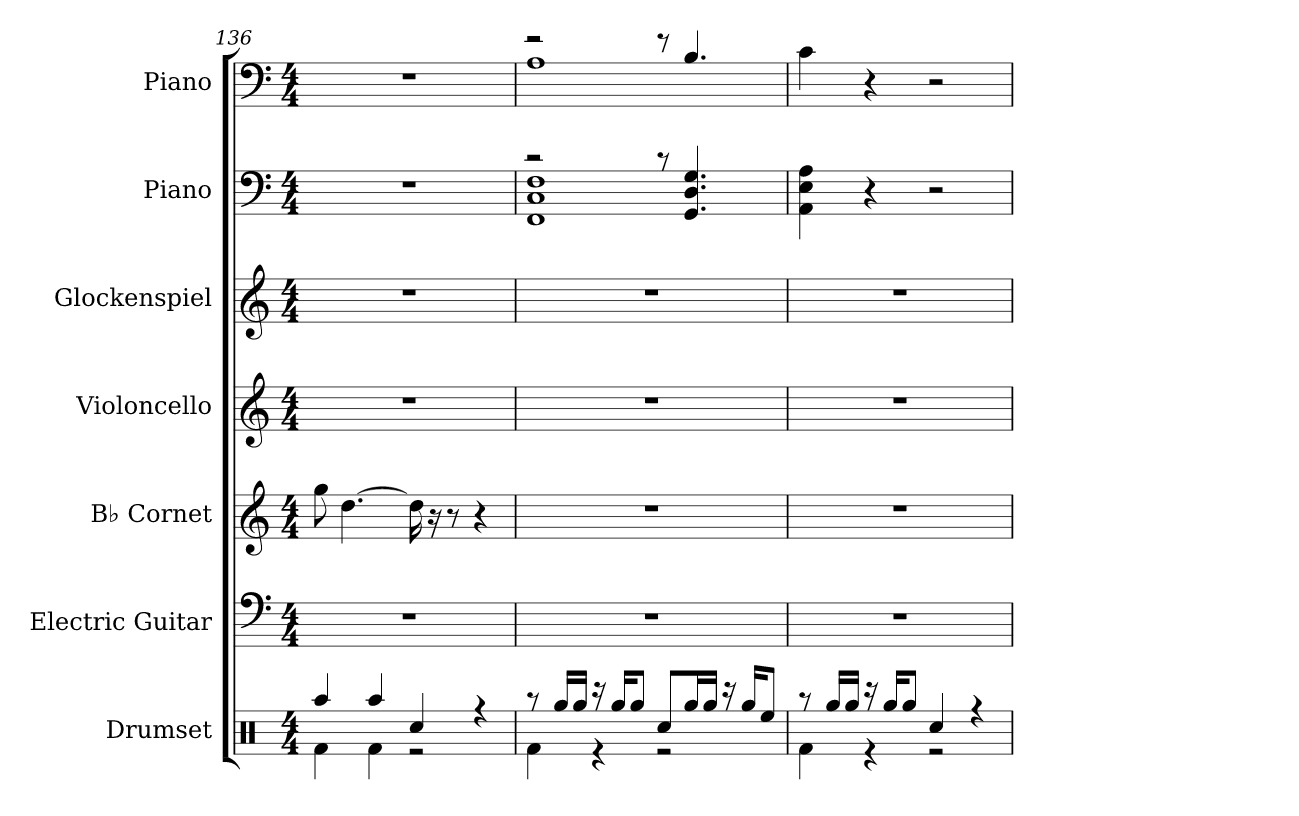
**kern	**kern	**kern	**kern	**kern	**kern	**kern
*part7	*part6	*part5	*part4	*part3	*part2	*part1
*staff7	*staff6	*staff5	*staff4	*staff3	*staff2	*staff1
*I"Drumset	*I"Electric Guitar	*I"B♭ Cornet	*I"Violoncello	*I"Glockenspiel	*I"Piano	*I"Piano
*I'Drs.	*I'El. Guit.	*I'B♭ Cnt.	*I'Vc.	*I'Glk.	*I'Pno.	*I'Pno.
*clefX	*clefF5	*clefG2	*clefG2	*clefG2	*clefF4	*clefF4
*	*	*ITrd1c2	*	*ITrd-14c-24	*	*
*k[]	*k[]	*k[b-e-]	*k[]	*k[]	*k[]	*k[]
*M4/4	*M4/4	*M4/4	*M4/4	*M4/4	*M4/4	*M4/4
=136	=136	=136	=136	=136	=136	=136
*^	*	*	*	*	*	*
4Raa/	4Rf\	1r	8ff\	1r	1r	1r	1r
.	.	.	[4.cc\	.	.	.	.
4Raa/	4Rf\	.	.	.	.	.	.
4Rcc/	2r	.	16cc\]	.	.	.	.
.	.	.	16r	.	.	.	.
.	.	.	8r	.	.	.	.
4r	.	.	4r	.	.	.	.
!!LO:PB:g=z
=137	=137	=137	=137	=137	=137	=137	=137
*	*	*	*	*	*	*^	*^
8r	4Rf\	1r	1r	1r	1r	2r	1FF 1C 1F	2r	1A
16Rgg/LL	.	.	.	.	.	.	.	.	.
16Rgg/JJ	.	.	.	.	.	.	.	.	.
16r	4r	.	.	.	.	.	.	.	.
16Rgg/KL	.	.	.	.	.	.	.	.	.
8Rgg/J	.	.	.	.	.	.	.	.	.
8Rcc/L	2r	.	.	.	.	8r	.	8r	.
16Rgg/L	.	.	.	.	.	4.GG/ 4.D/ 4.G/	.	4.B/	.
16Rgg/JJ	.	.	.	.	.	.	.	.	.
16r	.	.	.	.	.	.	.	.	.
16Rgg/KL	.	.	.	.	.	.	.	.	.
8Ree/J	.	.	.	.	.	.	.	.	.
*	*	*	*	*	*	*v	*v	*	*
*	*	*	*	*	*	*	*v	*v
=138	=138	=138	=138	=138	=138	=138	=138
8r	4Rf\	1r	1r	1r	1r	4AA\ 4E\ 4A\	4c\
16Rgg/LL	.	.	.	.	.	.	.
16Rgg/JJ	.	.	.	.	.	.	.
16r	4r	.	.	.	.	4r	4r
16Rgg/KL	.	.	.	.	.	.	.
8Rgg/J	.	.	.	.	.	.	.
4Rcc/	2r	.	.	.	.	2r	2r
4r	.	.	.	.	.	.	.
*v	*v	*	*	*	*	*	*
=	=	=	=	=	=	=
*-	*-	*-	*-	*-	*-	*-
